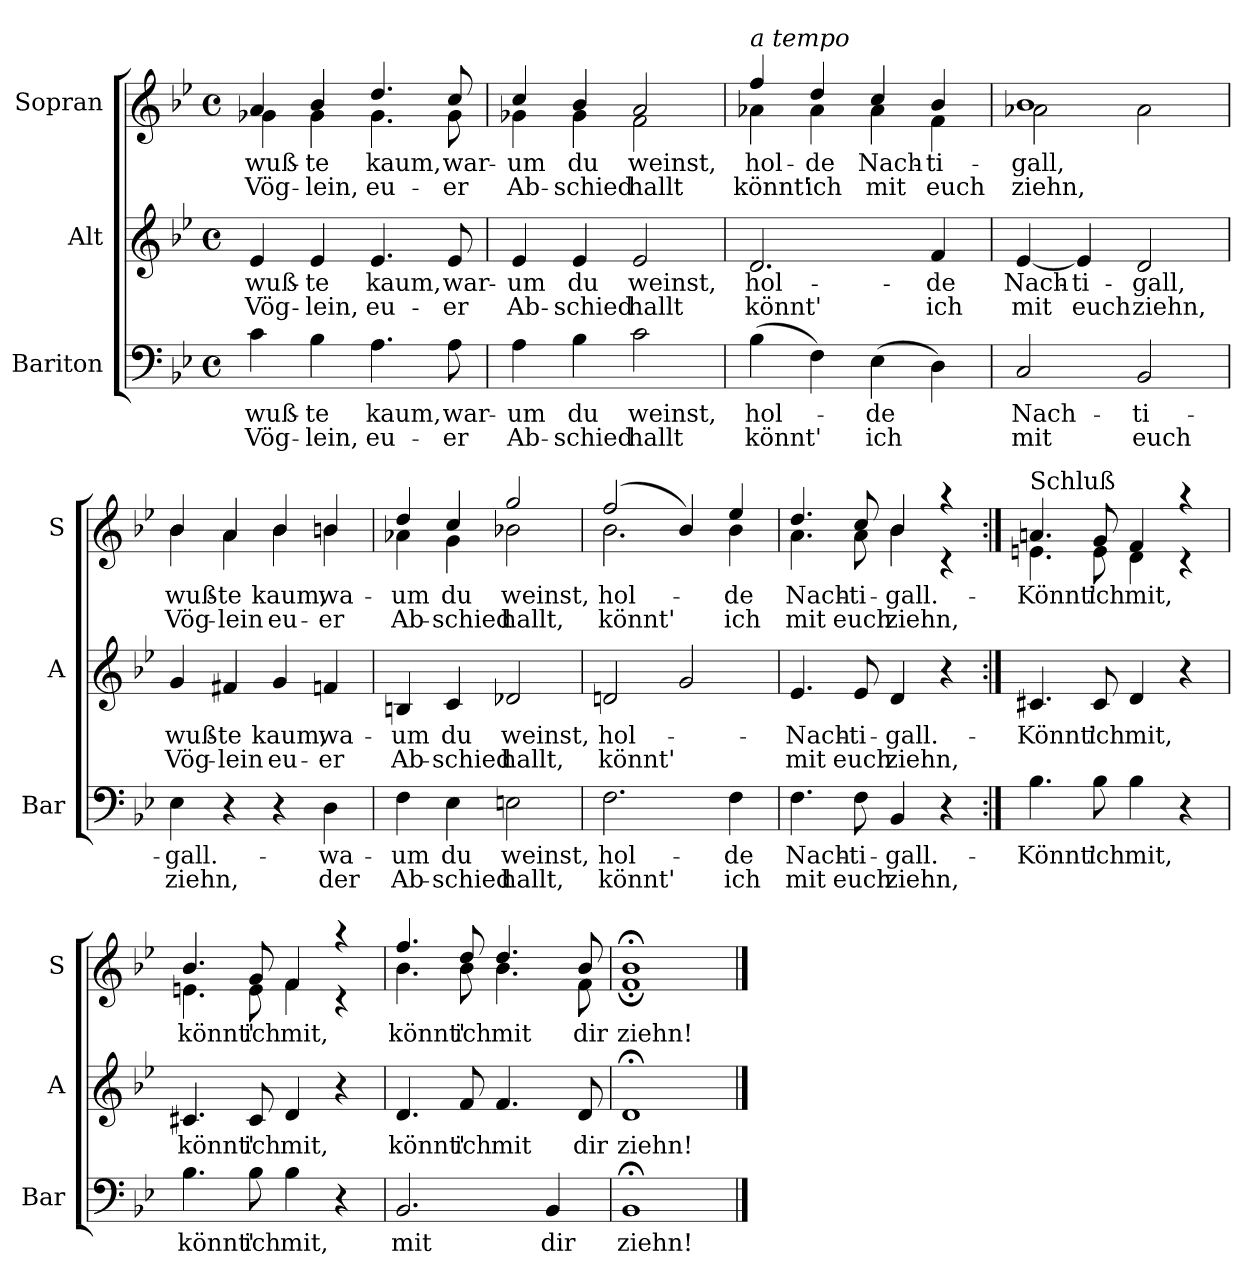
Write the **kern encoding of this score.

**kern	**text	**text	**kern	**text	**text	**kern	**text	**text
*part3	*part3	*part3	*part2	*part2	*part2	*part1	*part1	*part1
*staff3	*staff3	*staff3	*staff2	*staff2	*staff2	*staff1	*staff1	*staff1
*I"Bariton	*	*	*I"Alt	*	*	*I"Sopran	*	*
*I'Bar	*	*	*I'A	*	*	*I'S	*	*
*clefF4	*	*	*clefG2	*	*	*clefG2	*	*
*k[b-e-]	*	*	*k[b-e-]	*	*	*k[b-e-]	*	*
*B-:	*	*	*B-:	*	*	*B-:	*	*
*M4/4	*	*	*M4/4	*	*	*M4/4	*	*
*met(c)	*	*	*met(c)	*	*	*met(c)	*	*
=	=	=	=	=	=	=	=	=
*	*	*	*	*	*	*^	*	*
4c	wuß-	Vög-	4e-	wuß-	Vög-	4a	4g-X	wuß-	Vög-
4B-	-te	-lein,	4e-	-te	-lein,	4b-	4g-	-te	-lein,
4.A	kaum,	eu-	4.e-	kaum,	eu-	4.dd	4.g-	kaum,	eu-
8A	war-	-er	8e-	war-	-er	8cc	8g-	war-	-er
=	=	=	=	=	=	=	=	=	=
4A	-um	Ab-	4e-	-um	Ab-	4cc	4g-X	-um	Ab-
4B-	du	-schied	4e-	du	-schied	4b-	4g-	du	-schied
2c	weinst,	hallt	2e-	weinst,	hallt	2a	2f	weinst,	hallt
=	=	=	=	=	=	=	=	=	=
!	!	!	!	!	!	!LO:TX:a:i:t=a tempo	!	!	!
(4B-	hol-	könnt'	2.d	hol-	könnt'	4ff	4a-X	hol-	könnt'
4F)	.	.	.	.	.	4dd	4a-	-de	ich
(4E-	-de	ich	.	.	.	4cc	4a-	Nach-	mit
4D)	.	.	4f	-de	ich	4b-	4f	-ti-	euch
=	=	=	=	=	=	=	=	=	=
2C	Nach-	mit	[4e-	Nach-	mit	1b-	2a-X	-gall,	ziehn,
.	.	.	4e-]	-ti-	euch	.	.	.	.
2BB-	-ti-	euch	2d	-gall,	ziehn,	.	2a-	.	.
=	=	=	=	=	=	=	=	=	=
4E-	-gall.-	ziehn,	4g	wuß-	Vög-	4b-	4b-	wuß-	Vög-
4r	.	.	4f#X	-te	-lein	4a	4a	-te	-lein
4r	.	.	4g	kaum,	eu-	4b-	4b-	kaum,	eu-
4D	-wa-	der	4fn	wa-	-er	4bn	4b	wa-	-er
=	=	=	=	=	=	=	=	=	=
4F	-um	Ab-	4Bn	-um	Ab-	4dd	4a-X	-um	Ab-
4E-	du	-schied	4c	du	-schied	4cc	4g	du	-schied
2En	weinst,	hallt,	2d-X	weinst,	hallt,	2gg	2b-X	weinst,	hallt,
=	=	=	=	=	=	=	=	=	=
2.F	hol-	könnt'	2dn	hol-	könnt'	(2ff	2.b-	hol-	könnt'
.	.	.	2g	.	.	4b-)	.	.	.
4F	-de	ich	.	.	.	4ee-	4b-	-de	ich
=	=	=	=	=	=	=	=	=	=
4.F	Nach-	mit	4.e-	-Nach-	mit	4.dd	4.a	Nach-	mit
8F	-ti-	euch	8e-	-ti-	euch	8cc	8a	-ti-	euch
4BB-	-gall.-	ziehn,	4d	-gall.-	ziehn,	4b-	4b-	-gall.-	ziehn,
4r	.	.	4r	.	.	4raa	4rc	.	.
=:|!	=:|!	=:|!	=:|!	=:|!	=:|!	=:|!	=:|!	=:|!	=:|!
!	!	!	!	!	!	!LO:TX:a:t=Schluß	!	!	!
4.B-	-Könnt'	.	4.c#X	-Könnt'	.	4.an	4.en	-Könnt'	.
8B-	ich	.	8c#	ich	.	8g	8e	ich	.
4B-	mit,	.	4d	mit,	.	4f	4d	mit,	.
4r	.	.	4r	.	.	4raa	4rc	.	.
=	=	=	=	=	=	=	=	=	=
4.B-	könnt'	.	4.c#X	könnt'	.	4.b-	4.en	könnt'	.
8B-	ich	.	8c#	ich	.	8g	8e	ich	.
4B-	mit,	.	4d	mit,	.	4f	4f	mit,	.
4r	.	.	4r	.	.	4raa	4rc	.	.
=	=	=	=	=	=	=	=	=	=
2.BB-	mit	.	4.d	könnt'	.	4.ff	4.b-	könnt'	.
.	.	.	8f	ich	.	8dd	8b-	ich	.
.	.	.	4.f	mit	.	4.dd	4.b-	mit	.
4BB-	dir	.	.	.	.	.	.	.	.
.	.	.	8d	dir	.	8b-	8f	dir	.
=	=	=	=	=	=	=	=	=	=
1BB-;<	ziehn!	.	1d;<	ziehn!	.	1b-;<	1f;<	ziehn!	.
*	*	*	*	*	*	*v	*v	*	*
==	==	==	==	==	==	==	==	==
*-	*-	*-	*-	*-	*-	*-	*-	*-
